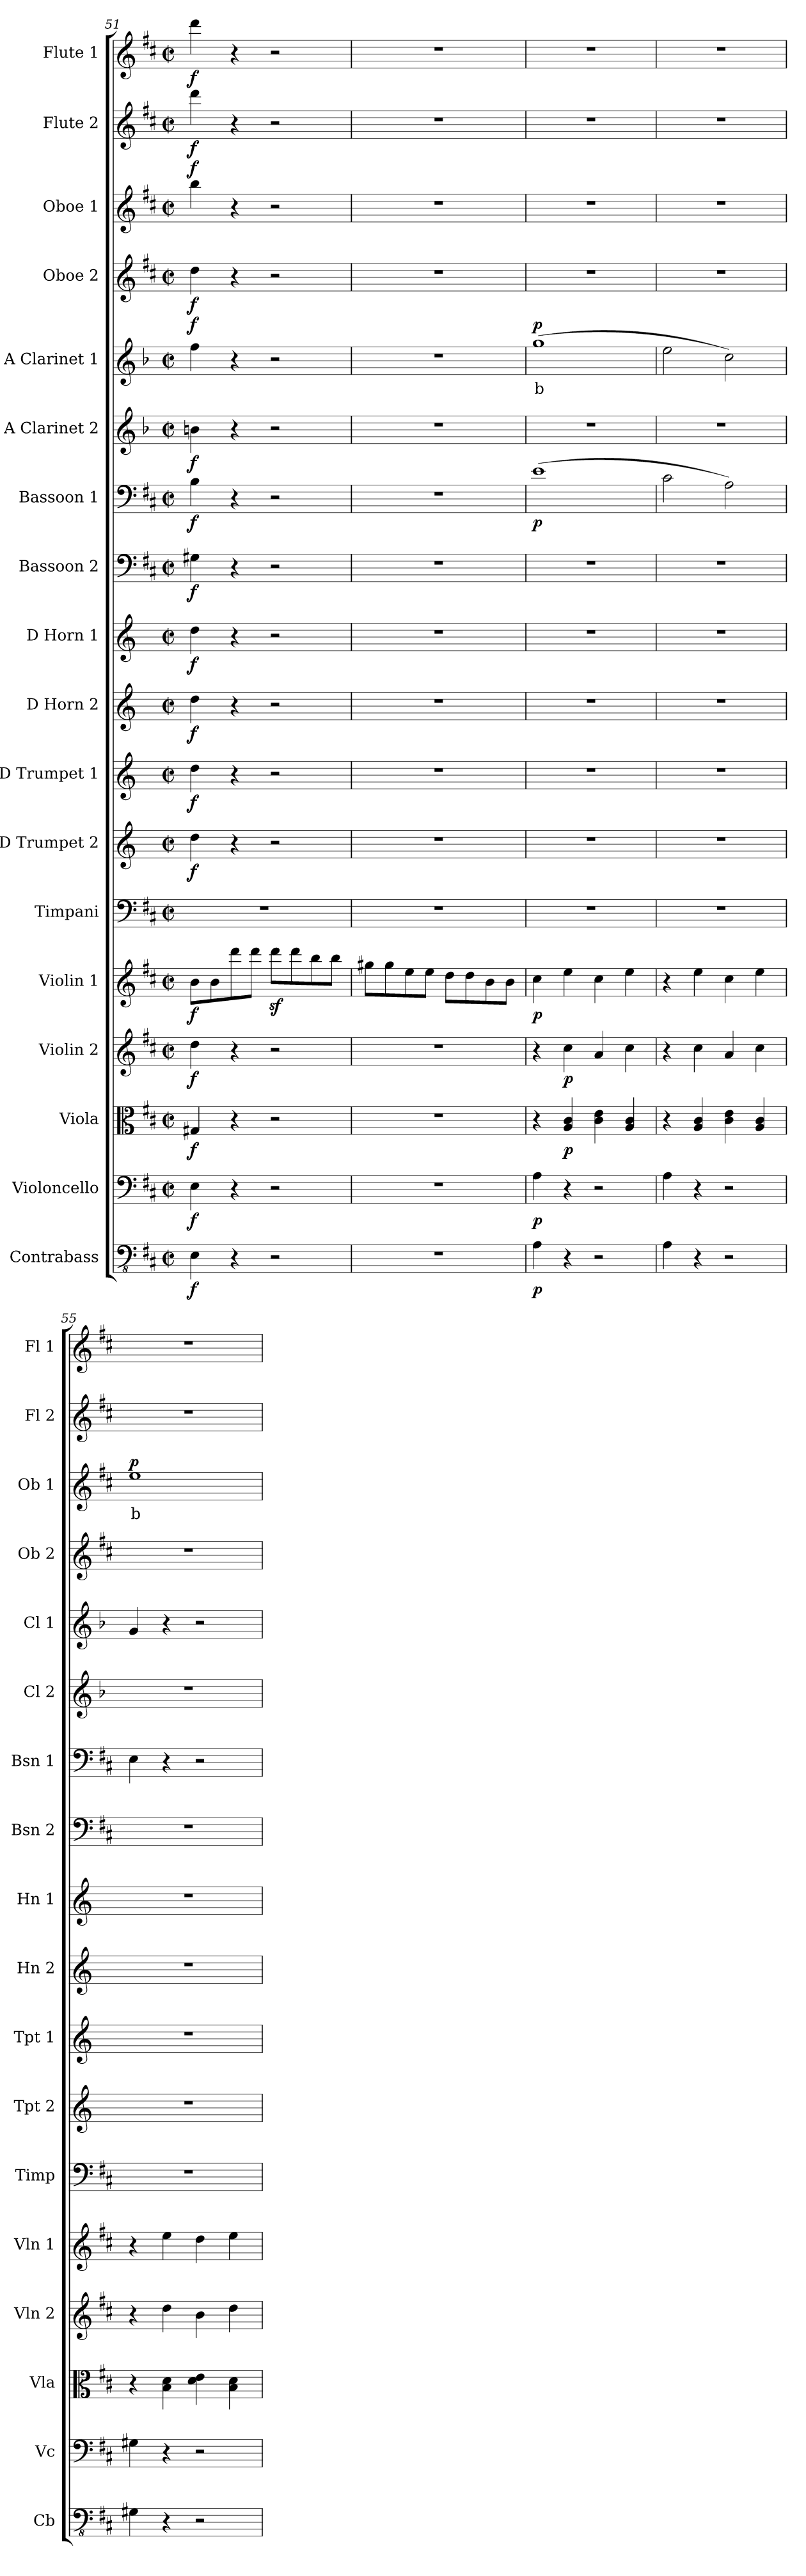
**kern	**dynam	**kern	**dynam	**kern	**dynam	**kern	**dynam	**kern	**dynam	**kern	**kern	**dynam	**kern	**dynam	**kern	**dynam	**kern	**dynam	**kern	**dynam	**kern	**dynam	**kern	**dynam	**kern	**text	**dynam	**kern	**dynam	**kern	**text	**dynam	**kern	**dynam	**kern	**dynam
*part18	*part18	*part17	*part17	*part16	*part16	*part15	*part15	*part14	*part14	*part13	*part12	*part12	*part11	*part11	*part10	*part10	*part9	*part9	*part8	*part8	*part7	*part7	*part6	*part6	*part5	*part5	*part5	*part4	*part4	*part3	*part3	*part3	*part2	*part2	*part1	*part1
*staff18	*staff18	*staff17	*staff17	*staff16	*staff16	*staff15	*staff15	*staff14	*staff14	*staff13	*staff12	*staff12	*staff11	*staff11	*staff10	*staff10	*staff9	*staff9	*staff8	*staff8	*staff7	*staff7	*staff6	*staff6	*staff5	*staff5	*staff5	*staff4	*staff4	*staff3	*staff3	*staff3	*staff2	*staff2	*staff1	*staff1
*I"Contrabass	*	*I"Violoncello	*	*I"Viola	*	*I"Violin 2	*	*I"Violin 1	*	*I"Timpani	*I"D Trumpet 2	*	*I"D Trumpet 1	*	*I"D Horn 2	*	*I"D Horn 1	*	*I"Bassoon 2	*	*I"Bassoon 1	*	*I"A Clarinet 2	*	*I"A Clarinet 1	*	*	*I"Oboe 2	*	*I"Oboe 1	*	*	*I"Flute 2	*	*I"Flute 1	*
*I'Cb	*	*I'Vc	*	*I'Vla	*	*I'Vln 2	*	*I'Vln 1	*	*I'Timp	*I'Tpt 2	*	*I'Tpt 1	*	*I'Hn 2	*	*I'Hn 1	*	*I'Bsn 2	*	*I'Bsn 1	*	*I'Cl 2	*	*I'Cl 1	*	*	*I'Ob 2	*	*I'Ob 1	*	*	*I'Fl 2	*	*I'Fl 1	*
*clefFv4	*	*clefF4	*	*clefC3	*	*clefG2	*	*clefG2	*	*clefF4	*clefG2	*	*clefG2	*	*clefG2	*	*clefG2	*	*clefF4	*	*clefF4	*	*clefG2	*	*clefG2	*	*	*clefG2	*	*clefG2	*	*	*clefG2	*	*clefG2	*
*	*	*	*	*	*	*	*	*	*	*	*ITrd-1c-2	*	*ITrd-1c-2	*	*ITrd6c10	*	*ITrd6c10	*	*	*	*	*	*ITrd2c3	*	*ITrd2c3	*	*	*	*	*	*	*	*	*	*	*
*k[f#c#]	*	*k[f#c#]	*	*k[f#c#]	*	*k[f#c#]	*	*k[f#c#]	*	*k[f#c#]	*k[f#c#]	*	*k[f#c#]	*	*k[f#c#]	*	*k[f#c#]	*	*k[f#c#]	*	*k[f#c#]	*	*k[f#c#]	*	*k[f#c#]	*	*	*k[f#c#]	*	*k[f#c#]	*	*	*k[f#c#]	*	*k[f#c#]	*
*M2/2	*	*M2/2	*	*M2/2	*	*M2/2	*	*M2/2	*	*M2/2	*M2/2	*	*M2/2	*	*M2/2	*	*M2/2	*	*M2/2	*	*M2/2	*	*M2/2	*	*M2/2	*	*	*M2/2	*	*M2/2	*	*	*M2/2	*	*M2/2	*
*met(c|)	*	*met(c|)	*	*met(c|)	*	*met(c|)	*	*met(c|)	*	*met(c|)	*met(c|)	*	*met(c|)	*	*met(c|)	*	*met(c|)	*	*met(c|)	*	*met(c|)	*	*met(c|)	*	*met(c|)	*	*	*met(c|)	*	*met(c|)	*	*	*met(c|)	*	*met(c|)	*
=51	=51	=51	=51	=51	=51	=51	=51	=51	=51	=51	=51	=51	=51	=51	=51	=51	=51	=51	=51	=51	=51	=51	=51	=51	=51	=51	=51	=51	=51	=51	=51	=51	=51	=51	=51	=51
!	!LO:DY:b	!	!LO:DY:b	!	!LO:DY:b	!	!LO:DY:b	!	!LO:DY:b	!	!	!LO:DY:b	!	!LO:DY:b	!	!LO:DY:b	!	!LO:DY:b	!	!LO:DY:b	!	!LO:DY:b	!	!LO:DY:b	!	!	!LO:DY:b	!	!LO:DY:b	!	!	!LO:DY:b	!	!LO:DY:b	!	!LO:DY:b
4EE\	f	4E\	f	4G#X/	f	4dd\	f	8b\L	f	1r	4ee\	f	4ee\	f	4e\	f	4e\	f	4G#X\	f	4B\	f	4g#X\	f	4dd\	.	f	4dd\	f	4bb\	.	f	4ddd\	f	4ddd\	f
.	.	.	.	.	.	.	.	8b\	.	.	.	.	.	.	.	.	.	.	.	.	.	.	.	.	.	.	.	.	.	.	.	.	.	.	.	.
4r	.	4r	.	4r	.	4r	.	8ddd\	.	.	4r	.	4r	.	4r	.	4r	.	4r	.	4r	.	4r	.	4r	.	.	4r	.	4r	.	.	4r	.	4r	.
.	.	.	.	.	.	.	.	8ddd\J	.	.	.	.	.	.	.	.	.	.	.	.	.	.	.	.	.	.	.	.	.	.	.	.	.	.	.	.
2r	.	2r	.	2r	.	2r	.	8dddz<\L	.	.	2r	.	2r	.	2r	.	2r	.	2r	.	2r	.	2r	.	2r	.	.	2r	.	2r	.	.	2r	.	2r	.
.	.	.	.	.	.	.	.	8ddd\	.	.	.	.	.	.	.	.	.	.	.	.	.	.	.	.	.	.	.	.	.	.	.	.	.	.	.	.
.	.	.	.	.	.	.	.	8bb\	.	.	.	.	.	.	.	.	.	.	.	.	.	.	.	.	.	.	.	.	.	.	.	.	.	.	.	.
.	.	.	.	.	.	.	.	8bb\J	.	.	.	.	.	.	.	.	.	.	.	.	.	.	.	.	.	.	.	.	.	.	.	.	.	.	.	.
=52	=52	=52	=52	=52	=52	=52	=52	=52	=52	=52	=52	=52	=52	=52	=52	=52	=52	=52	=52	=52	=52	=52	=52	=52	=52	=52	=52	=52	=52	=52	=52	=52	=52	=52	=52	=52
1r	.	1r	.	1r	.	1r	.	8gg#X\L	.	1r	1r	.	1r	.	1r	.	1r	.	1r	.	1r	.	1r	.	1r	.	.	1r	.	1r	.	.	1r	.	1r	.
.	.	.	.	.	.	.	.	8gg#\	.	.	.	.	.	.	.	.	.	.	.	.	.	.	.	.	.	.	.	.	.	.	.	.	.	.	.	.
.	.	.	.	.	.	.	.	8ee\	.	.	.	.	.	.	.	.	.	.	.	.	.	.	.	.	.	.	.	.	.	.	.	.	.	.	.	.
.	.	.	.	.	.	.	.	8ee\J	.	.	.	.	.	.	.	.	.	.	.	.	.	.	.	.	.	.	.	.	.	.	.	.	.	.	.	.
.	.	.	.	.	.	.	.	8dd\L	.	.	.	.	.	.	.	.	.	.	.	.	.	.	.	.	.	.	.	.	.	.	.	.	.	.	.	.
.	.	.	.	.	.	.	.	8dd\	.	.	.	.	.	.	.	.	.	.	.	.	.	.	.	.	.	.	.	.	.	.	.	.	.	.	.	.
.	.	.	.	.	.	.	.	8b\	.	.	.	.	.	.	.	.	.	.	.	.	.	.	.	.	.	.	.	.	.	.	.	.	.	.	.	.
.	.	.	.	.	.	.	.	8b\J	.	.	.	.	.	.	.	.	.	.	.	.	.	.	.	.	.	.	.	.	.	.	.	.	.	.	.	.
=53	=53	=53	=53	=53	=53	=53	=53	=53	=53	=53	=53	=53	=53	=53	=53	=53	=53	=53	=53	=53	=53	=53	=53	=53	=53	=53	=53	=53	=53	=53	=53	=53	=53	=53	=53	=53
!	!LO:DY:b	!	!LO:DY:b	!	!	!	!	!	!LO:DY:b	!	!	!	!	!	!	!	!	!	!	!	!	!LO:DY:b	!	!	!	!LO:LY:b:color=#FF0000	!LO:DY:b	!	!	!	!	!	!	!	!	!
4AA\	p	4A\	p	4r	.	4r	.	4cc#\	p	1r	1r	.	1r	.	1r	.	1r	.	1r	.	(1e	p	1r	.	(1ee	b	p	1r	.	1r	.	.	1r	.	1r	.
!	!	!	!	!	!LO:DY:b	!	!LO:DY:b	!	!	!	!	!	!	!	!	!	!	!	!	!	!	!	!	!	!	!	!	!	!	!	!	!	!	!	!	!
4r	.	4r	.	4A/ 4c#/	p	4cc#\	p	4ee\	.	.	.	.	.	.	.	.	.	.	.	.	.	.	.	.	.	.	.	.	.	.	.	.	.	.	.	.
2r	.	2r	.	4c#\ 4e\	.	4a/	.	4cc#\	.	.	.	.	.	.	.	.	.	.	.	.	.	.	.	.	.	.	.	.	.	.	.	.	.	.	.	.
.	.	.	.	4A/ 4c#/	.	4cc#\	.	4ee\	.	.	.	.	.	.	.	.	.	.	.	.	.	.	.	.	.	.	.	.	.	.	.	.	.	.	.	.
=54	=54	=54	=54	=54	=54	=54	=54	=54	=54	=54	=54	=54	=54	=54	=54	=54	=54	=54	=54	=54	=54	=54	=54	=54	=54	=54	=54	=54	=54	=54	=54	=54	=54	=54	=54	=54
4AA\	.	4A\	.	4r	.	4r	.	4r	.	1r	1r	.	1r	.	1r	.	1r	.	1r	.	2c#\	.	1r	.	2cc#\	.	.	1r	.	1r	.	.	1r	.	1r	.
4r	.	4r	.	4A/ 4c#/	.	4cc#\	.	4ee\	.	.	.	.	.	.	.	.	.	.	.	.	.	.	.	.	.	.	.	.	.	.	.	.	.	.	.	.
2r	.	2r	.	4c#\ 4e\	.	4a/	.	4cc#\	.	.	.	.	.	.	.	.	.	.	.	.	2A\)	.	.	.	2a\)	.	.	.	.	.	.	.	.	.	.	.
.	.	.	.	4A/ 4c#/	.	4cc#\	.	4ee\	.	.	.	.	.	.	.	.	.	.	.	.	.	.	.	.	.	.	.	.	.	.	.	.	.	.	.	.
=55	=55	=55	=55	=55	=55	=55	=55	=55	=55	=55	=55	=55	=55	=55	=55	=55	=55	=55	=55	=55	=55	=55	=55	=55	=55	=55	=55	=55	=55	=55	=55	=55	=55	=55	=55	=55
!	!	!	!	!	!	!	!	!	!	!	!	!	!	!	!	!	!	!	!	!	!	!	!	!	!	!	!	!	!	!	!LO:LY:b:color=#FF0000	!LO:DY:b	!	!	!	!
4GG#X\	.	4G#X\	.	4r	.	4r	.	4r	.	1r	1r	.	1r	.	1r	.	1r	.	1r	.	4E\	.	1r	.	4e/	.	.	1r	.	1ee	b	p	1r	.	1r	.
4r	.	4r	.	4B\ 4d\	.	4dd\	.	4ee\	.	.	.	.	.	.	.	.	.	.	.	.	4r	.	.	.	4r	.	.	.	.	.	.	.	.	.	.	.
2r	.	2r	.	4d\ 4e\	.	4b\	.	4dd\	.	.	.	.	.	.	.	.	.	.	.	.	2r	.	.	.	2r	.	.	.	.	.	.	.	.	.	.	.
.	.	.	.	4B\ 4d\	.	4dd\	.	4ee\	.	.	.	.	.	.	.	.	.	.	.	.	.	.	.	.	.	.	.	.	.	.	.	.	.	.	.	.
=	=	=	=	=	=	=	=	=	=	=	=	=	=	=	=	=	=	=	=	=	=	=	=	=	=	=	=	=	=	=	=	=	=	=	=	=
*-	*-	*-	*-	*-	*-	*-	*-	*-	*-	*-	*-	*-	*-	*-	*-	*-	*-	*-	*-	*-	*-	*-	*-	*-	*-	*-	*-	*-	*-	*-	*-	*-	*-	*-	*-	*-
